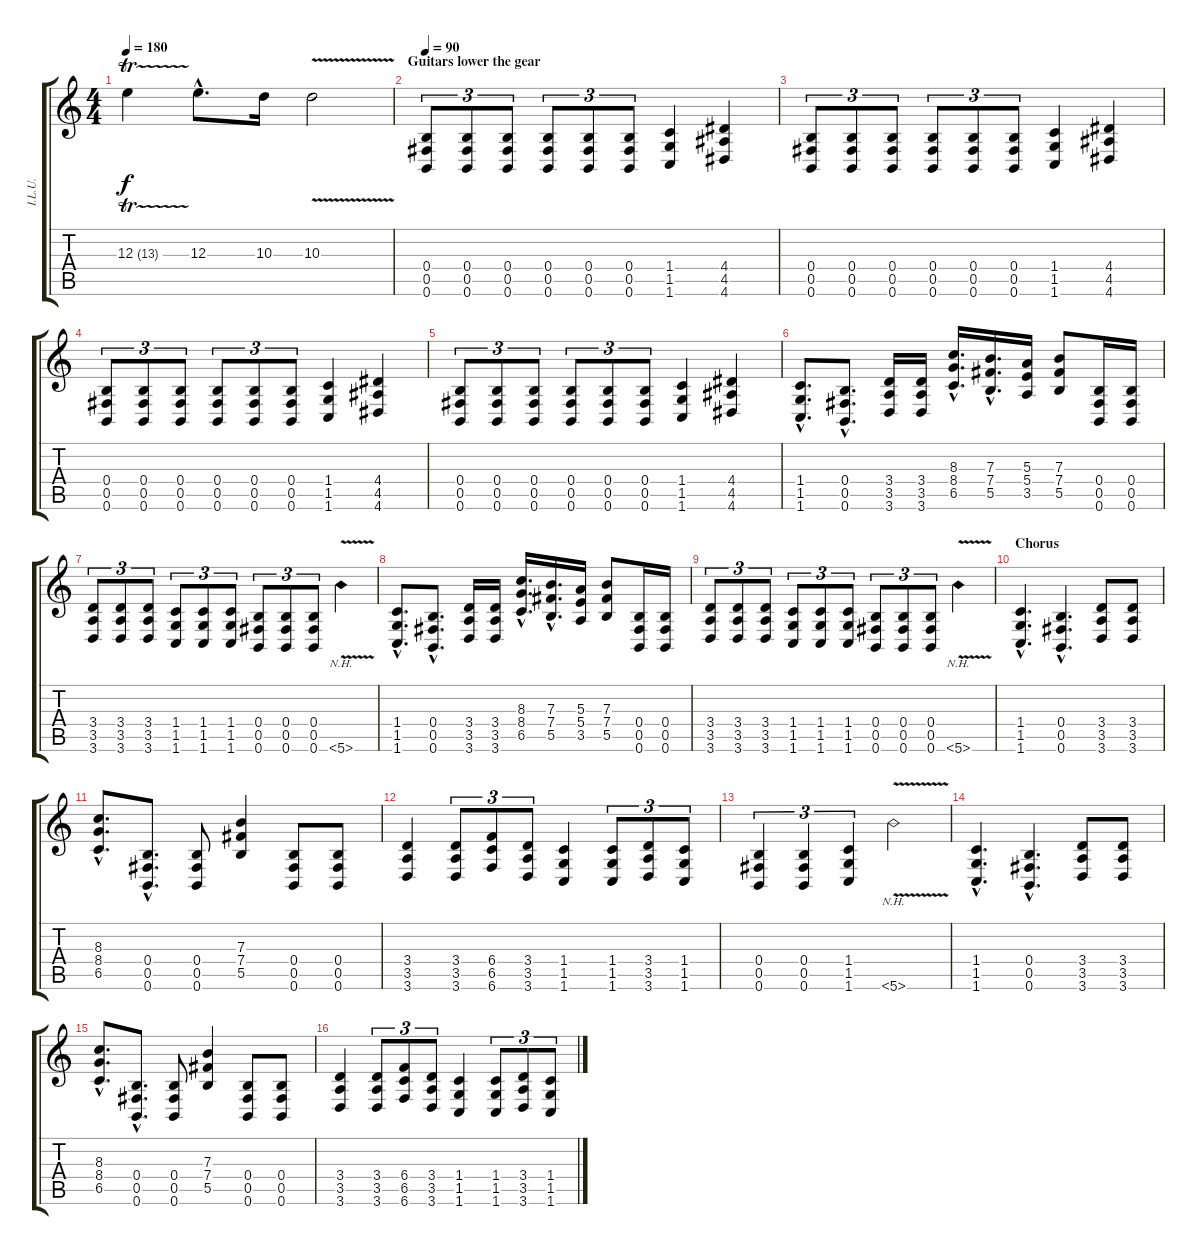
\track ("I.L.U." "I.L.U.") {instrument distortionguitar}
\staff {score tabs}
\tuning (Db4 Ab3 E3 B2 Gb2 B1) {hide}
\ts (4 4)
\tempo 180
\clef g2
\ks c
12.3{tr (13 32)}.4{dy f} 12.3{hac}.8{d} 10.3.16 10.3{v}.2 |
\section ("" "Guitars lower the gear")
\tempo 90
(0.4 0.5 0.6).8{tu (3 2)} (0.4 0.5 0.6).8{tu (3 2)} (0.4 0.5 0.6).8{tu (3 2)} (0.4 0.5 0.6).8{tu (3 2)} (0.4 0.5 0.6).8{tu (3 2)} (0.4 0.5 0.6).8{tu (3 2)} (1.4 1.5 1.6).4 (4.4 4.5 4.6).4 |
(0.4 0.5 0.6).8{tu (3 2)} (0.4 0.5 0.6).8{tu (3 2)} (0.4 0.5 0.6).8{tu (3 2)} (0.4 0.5 0.6).8{tu (3 2)} (0.4 0.5 0.6).8{tu (3 2)} (0.4 0.5 0.6).8{tu (3 2)} (1.4 1.5 1.6).4 (4.4 4.5 4.6).4 |
(0.4 0.5 0.6).8{tu (3 2)} (0.4 0.5 0.6).8{tu (3 2)} (0.4 0.5 0.6).8{tu (3 2)} (0.4 0.5 0.6).8{tu (3 2)} (0.4 0.5 0.6).8{tu (3 2)} (0.4 0.5 0.6).8{tu (3 2)} (1.4 1.5 1.6).4 (4.4 4.5 4.6).4 |
(0.4 0.5 0.6).8{tu (3 2)} (0.4 0.5 0.6).8{tu (3 2)} (0.4 0.5 0.6).8{tu (3 2)} (0.4 0.5 0.6).8{tu (3 2)} (0.4 0.5 0.6).8{tu (3 2)} (0.4 0.5 0.6).8{tu (3 2)} (1.4 1.5 1.6).4 (4.4 4.5 4.6).4 |
(1.4{hac} 1.5{hac} 1.6{hac}).8{d} (0.4{hac} 0.5{hac} 0.6{hac}).8{d} (3.4 3.5 3.6).16 (3.4 3.5 3.6).16 (8.3{hac} 8.4{hac} 6.5{hac}).16{d} (7.3{hac} 7.4{hac} 5.5{hac}).16{d} (5.3 5.4 3.5).16 (7.3 7.4 5.5).8 (0.4 0.5 0.6).16 (0.4 0.5 0.6).16 |
(3.4 3.5 3.6).8{tu (3 2)} (3.4 3.5 3.6).8{tu (3 2)} (3.4 3.5 3.6).8{tu (3 2)} (1.4 1.5 1.6).8{tu (3 2)} (1.4 1.5 1.6).8{tu (3 2)} (1.4 1.5 1.6).8{tu (3 2)} (0.4 0.5 0.6).8{tu (3 2)} (0.4 0.5 0.6).8{tu (3 2)} (0.4 0.5 0.6).8{tu (3 2)} 5.6{nh v}.4 |
(1.4{hac} 1.5{hac} 1.6{hac}).8{d} (0.4{hac} 0.5{hac} 0.6{hac}).8{d} (3.4 3.5 3.6).16 (3.4 3.5 3.6).16 (8.3{hac} 8.4{hac} 6.5{hac}).16{d} (7.3{hac} 7.4{hac} 5.5{hac}).16{d} (5.3 5.4 3.5).16 (7.3 7.4 5.5).8 (0.4 0.5 0.6).16 (0.4 0.5 0.6).16 |
(3.4 3.5 3.6).8{tu (3 2)} (3.4 3.5 3.6).8{tu (3 2)} (3.4 3.5 3.6).8{tu (3 2)} (1.4 1.5 1.6).8{tu (3 2)} (1.4 1.5 1.6).8{tu (3 2)} (1.4 1.5 1.6).8{tu (3 2)} (0.4 0.5 0.6).8{tu (3 2)} (0.4 0.5 0.6).8{tu (3 2)} (0.4 0.5 0.6).8{tu (3 2)} 5.6{nh v}.4 |
\section ("" "Chorus")
(1.4{hac} 1.5{hac} 1.6{hac}).4{d} (0.4{hac} 0.5{hac} 0.6{hac}).4{d} (3.4 3.5 3.6).8 (3.4 3.5 3.6).8 |
(8.3{hac} 8.4{hac} 6.5{hac}).8{d} (0.4{hac} 0.5{hac} 0.6{hac}).8{d} (0.4 0.5 0.6).8 (7.3 7.4 5.5).4 (0.4 0.5 0.6).8 (0.4 0.5 0.6).8 |
(3.4 3.5 3.6).4 (3.4 3.5 3.6).8{tu (3 2)} (6.4 6.5 6.6).8{tu (3 2)} (3.4 3.5 3.6).8{tu (3 2)} (1.4 1.5 1.6).4 (1.4 1.5 1.6).8{tu (3 2)} (3.4 3.5 3.6).8{tu (3 2)} (1.4 1.5 1.6).8{tu (3 2)} |
(0.4 0.5 0.6).4{tu (3 2)} (0.4 0.5 0.6).4{tu (3 2)} (1.4 1.5 1.6).4{tu (3 2)} 5.6{nh v}.2 |
(1.4{hac} 1.5{hac} 1.6{hac}).4{d} (0.4{hac} 0.5{hac} 0.6{hac}).4{d} (3.4 3.5 3.6).8 (3.4 3.5 3.6).8 |
(8.3{hac} 8.4{hac} 6.5{hac}).8{d} (0.4{hac} 0.5{hac} 0.6{hac}).8{d} (0.4 0.5 0.6).8 (7.3 7.4 5.5).4 (0.4 0.5 0.6).8 (0.4 0.5 0.6).8 |
(3.4 3.5 3.6).4 (3.4 3.5 3.6).8{tu (3 2)} (6.4 6.5 6.6).8{tu (3 2)} (3.4 3.5 3.6).8{tu (3 2)} (1.4 1.5 1.6).4 (1.4 1.5 1.6).8{tu (3 2)} (3.4 3.5 3.6).8{tu (3 2)} (1.4 1.5 1.6).8{tu (3 2)}
